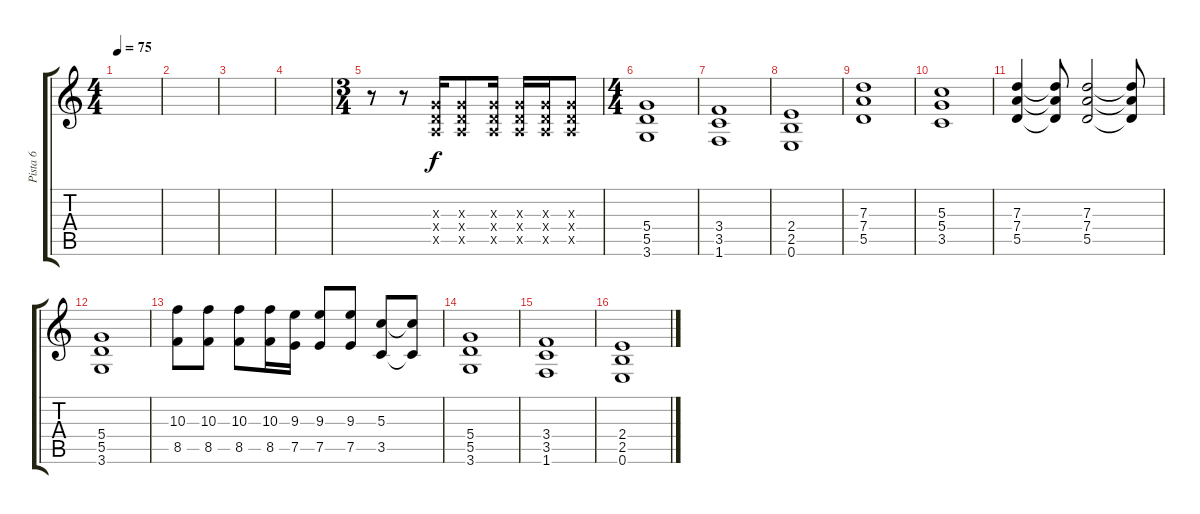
\track ("Pista 6" "Pista 6") {instrument distortionguitar}
\staff {score tabs}
\tuning (E4 B3 G3 D3 A2 E2) {hide}
\ts (4 4)
\tempo 75
\clef g2
\ks c
|
|
|
|
\ts (3 4)
r.8 r.8 (0.3{x} 0.4{x} 0.5{x}).16 (0.3{x} 0.4{x} 0.5{x}).8 (0.3{x} 0.4{x} 0.5{x}).16 (0.3{x} 0.4{x} 0.5{x}).16 (0.3{x} 0.4{x} 0.5{x}).16 (0.3{x} 0.4{x} 0.5{x}).8 |
\ts (4 4)
(5.4 5.5 3.6).1 |
(3.4 3.5 1.6).1 |
(2.4 2.5 0.6).1 |
(7.3 7.4 5.5).1 |
(5.3 5.4 3.5).1 |
(7.3 7.4 5.5).4 (7.3{t} 7.4{t} 5.5{t}).8 (7.3 7.4 5.5).2 (7.3{t} 7.4{t} 5.5{t}).8 |
(5.4 5.5 3.6).1 |
(10.3 8.5).8 (10.3 8.5).8 (10.3 8.5).8 (10.3 8.5).16 (9.3 7.5).16 (9.3 7.5).8 (9.3 7.5).8 (5.3 3.5).8 (5.3{t} 3.5{t}).8 |
(5.4 5.5 3.6).1 |
(3.4 3.5 1.6).1 |
(2.4 2.5 0.6).1
